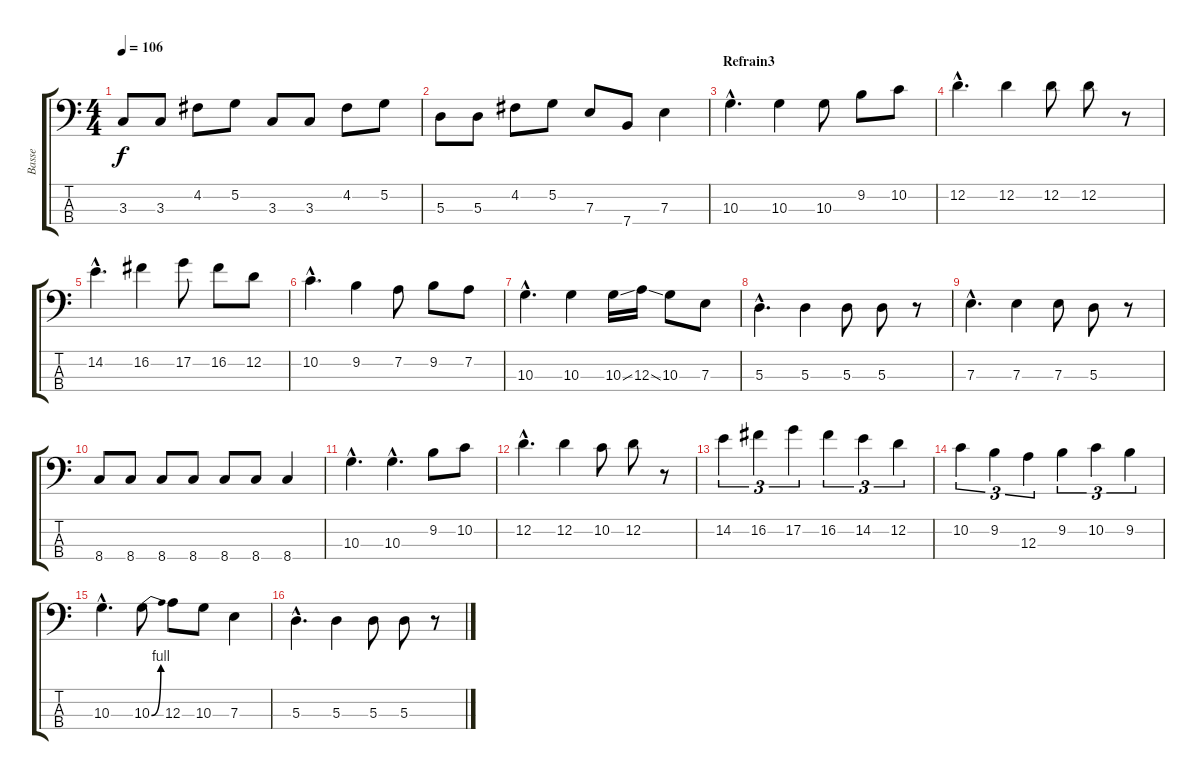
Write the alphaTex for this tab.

\track ("Basse" "Basse") {instrument electricbassfinger}
\staff {score tabs}
\tuning (G2 D2 A1 E1) {hide}
\ts (4 4)
\tempo 106
\clef f4
\ks c
3.3.8{dy f} 3.3.8 4.2.8 5.2.8 3.3.8 3.3.8 4.2.8 5.2.8 |
5.3.8 5.3.8 4.2.8 5.2.8 7.3.8 7.4.8 7.3.4 |
\section ("" "Refrain3")
10.3{hac}.4{d} 10.3.4 10.3.8 9.2.8 10.2.8 |
12.2{hac}.4{d} 12.2.4 12.2.8 12.2.8 r.8 |
14.2{hac}.4{d} 16.2.4 17.2.8 16.2.8 12.2.8 |
10.2{hac}.4{d} 9.2.4 7.2.8 9.2.8 7.2.8 |
10.3{hac}.4{d} 10.3.4 10.3{ss}.16 12.3{ss}.16 10.3.8 7.3.8 |
5.3{hac}.4{d} 5.3.4 5.3.8 5.3.8 r.8 |
7.3{hac}.4{d} 7.3.4 7.3.8 5.3.8 r.8 |
8.4.8 8.4.8 8.4.8 8.4.8 8.4.8 8.4.8 8.4.4 |
10.3{hac}.4{d} 10.3{hac}.4{d} 9.2.8 10.2.8 |
12.2{hac}.4{d} 12.2.4 10.2.8 12.2.8 r.8 |
14.2.4{tu (3 2)} 16.2.4{tu (3 2)} 17.2.4{tu (3 2)} 16.2.4{tu (3 2)} 14.2.4{tu (3 2)} 12.2.4{tu (3 2)} |
10.2.4{tu (3 2)} 9.2.4{tu (3 2)} 12.3.4{tu (3 2)} 9.2.4{tu (3 2)} 10.2.4{tu (3 2)} 9.2.4{tu (3 2)} |
10.3{hac}.4{d} 10.3{be (bend 0 0 60 4)}.8 12.3.8 10.3.8 7.3.4 |
5.3{hac}.4{d} 5.3.4 5.3.8 5.3.8 r.8
